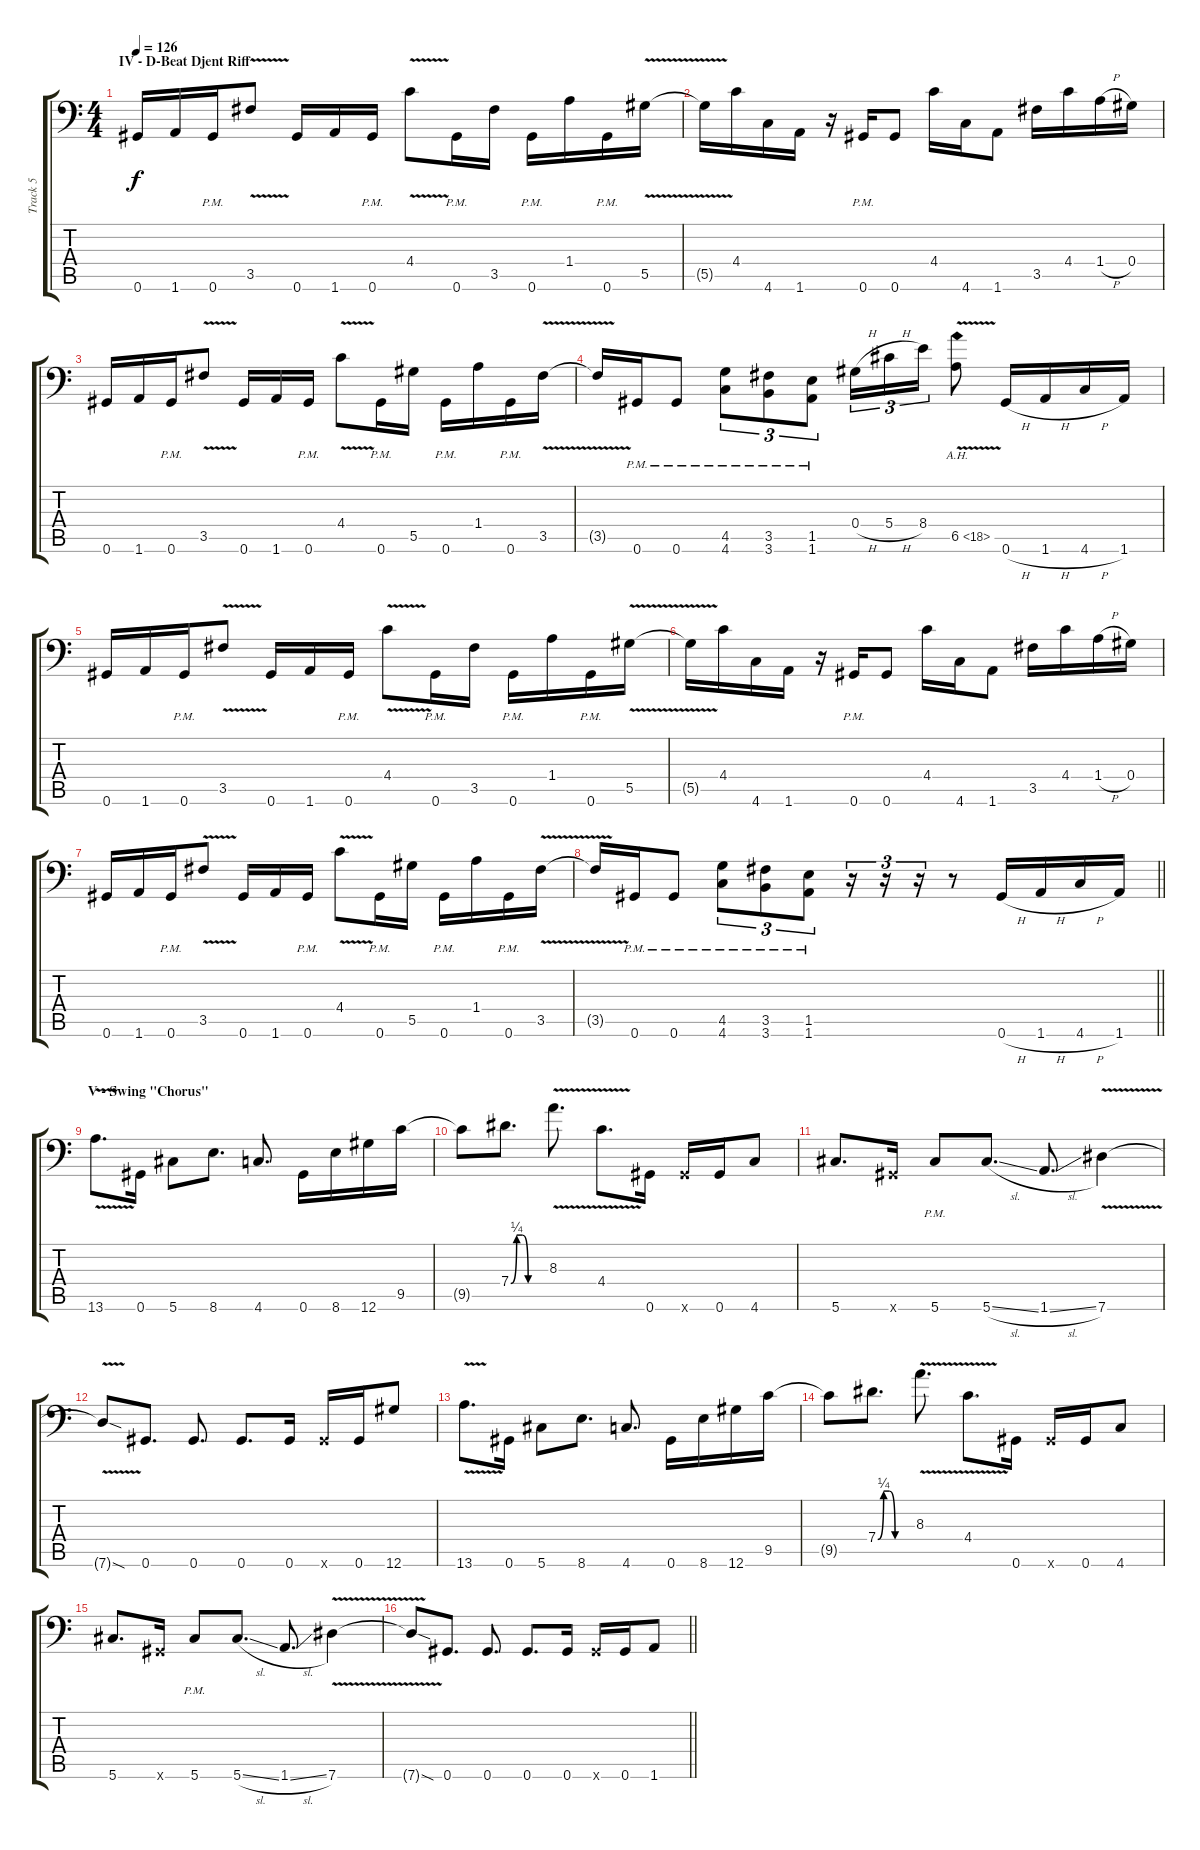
\track ("Track 5" "Track 5") {instrument overdrivenguitar}
\staff {score tabs}
\tuning (Bb3 F3 Db3 Ab2 Eb2 Ab1) {hide}
\ts (4 4)
\section ("" "IV - D-Beat Djent Riff")
\tempo 126
\clef f4
\ks c
0.6.16{dy f} 1.6.16 0.6{pm}.16 3.5{v}.8 0.6.16 1.6.16 0.6{pm}.16 4.4{v}.8 0.6{pm}.16 3.5.16 0.6{pm}.16 1.4.16 0.6{pm}.16 5.5{v}.16 |
5.5{t}.16 4.4.16 4.6.16 1.6.16 r.16 0.6{pm}.16 0.6.8 4.4.16 4.6.16 1.6.8 3.5.16 4.4.16 1.4{h}.16 0.4.16 |
0.6.16 1.6.16 0.6{pm}.16 3.5{v}.8 0.6.16 1.6.16 0.6{pm}.16 4.4{v}.8 0.6{pm}.16 5.5.16 0.6{pm}.16 1.4.16 0.6{pm}.16 3.5{v}.16 |
3.5{t}.16 0.6{pm}.16 0.6{pm}.8 (4.5{pm} 4.6{pm}).8{tu (3 2)} (3.5{pm} 3.6{pm}).8{tu (3 2)} (1.5{pm} 1.6{pm}).8{tu (3 2)} 0.4{h}.16{tu (3 2)} 5.4{h}.16{tu (3 2)} 8.4.16{tu (3 2)} 6.5{ah 12 v}.8 0.6{h}.16 1.6{h}.16 4.6{h}.16 1.6.16 |
0.6.16 1.6.16 0.6{pm}.16 3.5{v}.8 0.6.16 1.6.16 0.6{pm}.16 4.4{v}.8 0.6{pm}.16 3.5.16 0.6{pm}.16 1.4.16 0.6{pm}.16 5.5{v}.16 |
5.5{t}.16 4.4.16 4.6.16 1.6.16 r.16 0.6{pm}.16 0.6.8 4.4.16 4.6.16 1.6.8 3.5.16 4.4.16 1.4{h}.16 0.4.16 |
0.6.16 1.6.16 0.6{pm}.16 3.5{v}.8 0.6.16 1.6.16 0.6{pm}.16 4.4{v}.8 0.6{pm}.16 5.5.16 0.6{pm}.16 1.4.16 0.6{pm}.16 3.5{v}.16 |
\barLineRight lightlight
3.5{t}.16 0.6{pm}.16 0.6{pm}.8 (4.5{pm} 4.6{pm}).8{tu (3 2)} (3.5{pm} 3.6{pm}).8{tu (3 2)} (1.5{pm} 1.6{pm}).8{tu (3 2)} r.16{tu (3 2)} r.16{tu (3 2)} r.16{tu (3 2)} r.8 0.6{h}.16 1.6{h}.16 4.6{h}.16 1.6.16 |
\section ("" "V - Swing \"Chorus\"")
13.6{v}.8{d} 0.6.16 5.6.8 8.6.8{d} 4.6.8{d} 0.6.16 8.6.16 12.6.16 9.5.16 |
9.5{t}.8 7.4{be (custom 0 0 10 1 20 1 30 0 60 0)}.8{d} 8.3{v}.8{d} 4.4{v}.8{d} 0.6.16 0.6{x}.16 0.6.16 4.6.8 |
5.6.8{d} 0.6{x}.16 5.6{pm}.8 5.6{sl}.8{d} 1.6{sl}.8{d} 7.6{v}.4 |
7.6{sod t}.8 0.6.8{d} 0.6.8{d} 0.6.8{d} 0.6.16 0.6{x}.16 0.6.16 12.6.8 |
13.6{v}.8{d} 0.6.16 5.6.8 8.6.8{d} 4.6.8{d} 0.6.16 8.6.16 12.6.16 9.5.16 |
9.5{t}.8 7.4{be (custom 0 0 10 1 20 1 30 0 60 0)}.8{d} 8.3{v}.8{d} 4.4{v}.8{d} 0.6.16 0.6{x}.16 0.6.16 4.6.8 |
5.6.8{d} 0.6{x}.16 5.6{pm}.8 5.6{sl}.8{d} 1.6{sl}.8{d} 7.6{v}.4 |
\barLineRight lightlight
7.6{sod t}.8 0.6.8{d} 0.6.8{d} 0.6.8{d} 0.6.16 0.6{x}.16 0.6.16 1.6.8
